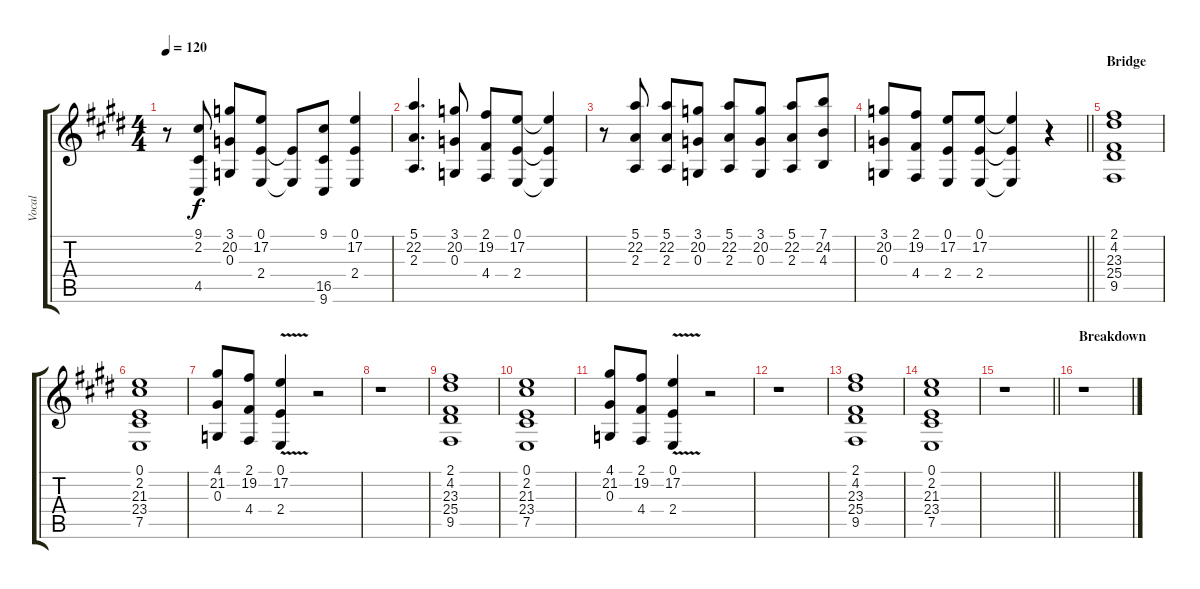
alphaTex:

\track ("Vocal" "Vocal") {mute instrument stringensemble1}
\staff {score tabs}
\tuning (E4 B3 G3 D3 A2 E2) {hide}
\ts (4 4)
\tempo 120
\clef g2
\ks e
r.8{dy f} (9.1 2.2 4.5).8 (3.1 20.2 0.3).8 (0.1 17.2 2.4).8 (0.1{t} 2.4{t}).8 (9.1 16.5 9.6).8 (0.1 17.2 2.4).4 |
(5.1 22.2 2.3).4{d} (3.1 20.2 0.3).8 (2.1 19.2 4.4).8 (0.1 17.2 2.4).8 (0.1{t} 17.2{t} 2.4{t}).4 |
r.8 (5.1 22.2 2.3).8 (5.1 22.2 2.3).8 (3.1 20.2 0.3).8 (5.1 22.2 2.3).8 (3.1 20.2 0.3).8 (5.1 22.2 2.3).8 (7.1 24.2 4.3).8 |
\barLineRight lightlight
(3.1 20.2 0.3).8 (2.1 19.2 4.4).8 (0.1 17.2 2.4).8 (0.1 17.2 2.4).8 (0.1{t} 17.2{t} 2.4{t}).4 r.4 |
\section ("" "Bridge")
(2.1 4.2 23.3 25.4 9.5).1 |
(0.1 2.2 21.3 23.4 7.5).1 |
(4.1 21.2 0.3).8 (2.1 19.2 4.4).8 (0.1{v} 17.2{v} 2.4{v}).4 r.2 |
r.1 |
(2.1 4.2 23.3 25.4 9.5).1 |
(0.1 2.2 21.3 23.4 7.5).1 |
(4.1 21.2 0.3).8 (2.1 19.2 4.4).8 (0.1{v} 17.2{v} 2.4{v}).4 r.2 |
r.1 |
(2.1 4.2 23.3 25.4 9.5).1 |
(0.1 2.2 21.3 23.4 7.5).1 |
\barLineRight lightlight
r.1 |
\section ("" "Breakdown")
r.1
